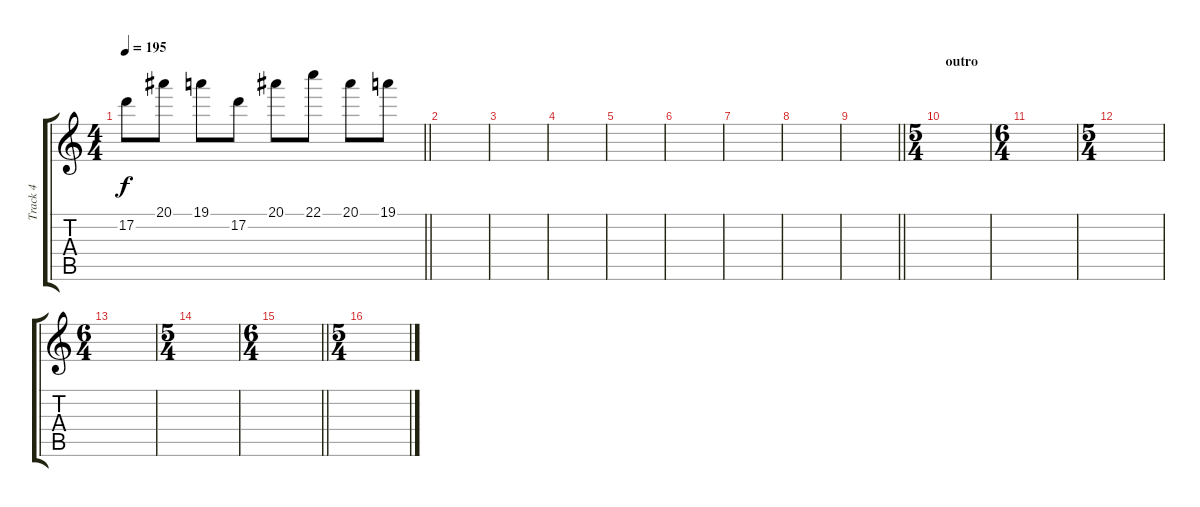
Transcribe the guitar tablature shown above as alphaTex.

\track ("Track 4" "Track 4") {instrument overdrivenguitar}
\staff {score tabs}
\tuning (D4 A3 F3 C3 G2 C2) {hide}
\ts (4 4)
\tempo 195
\clef g2
\barLineRight lightlight
\ks c
17.2.8{dy f} 20.1.8 19.1.8 17.2.8 20.1.8 22.1.8 20.1.8 19.1.8 |
|
|
|
|
|
|
|
\barLineRight lightlight
|
\ts (5 4)
\section ("" "outro")
|
\ts (6 4)
|
\ts (5 4)
|
\ts (6 4)
|
\ts (5 4)
|
\ts (6 4)
\barLineRight lightlight
|
\ts (5 4)
